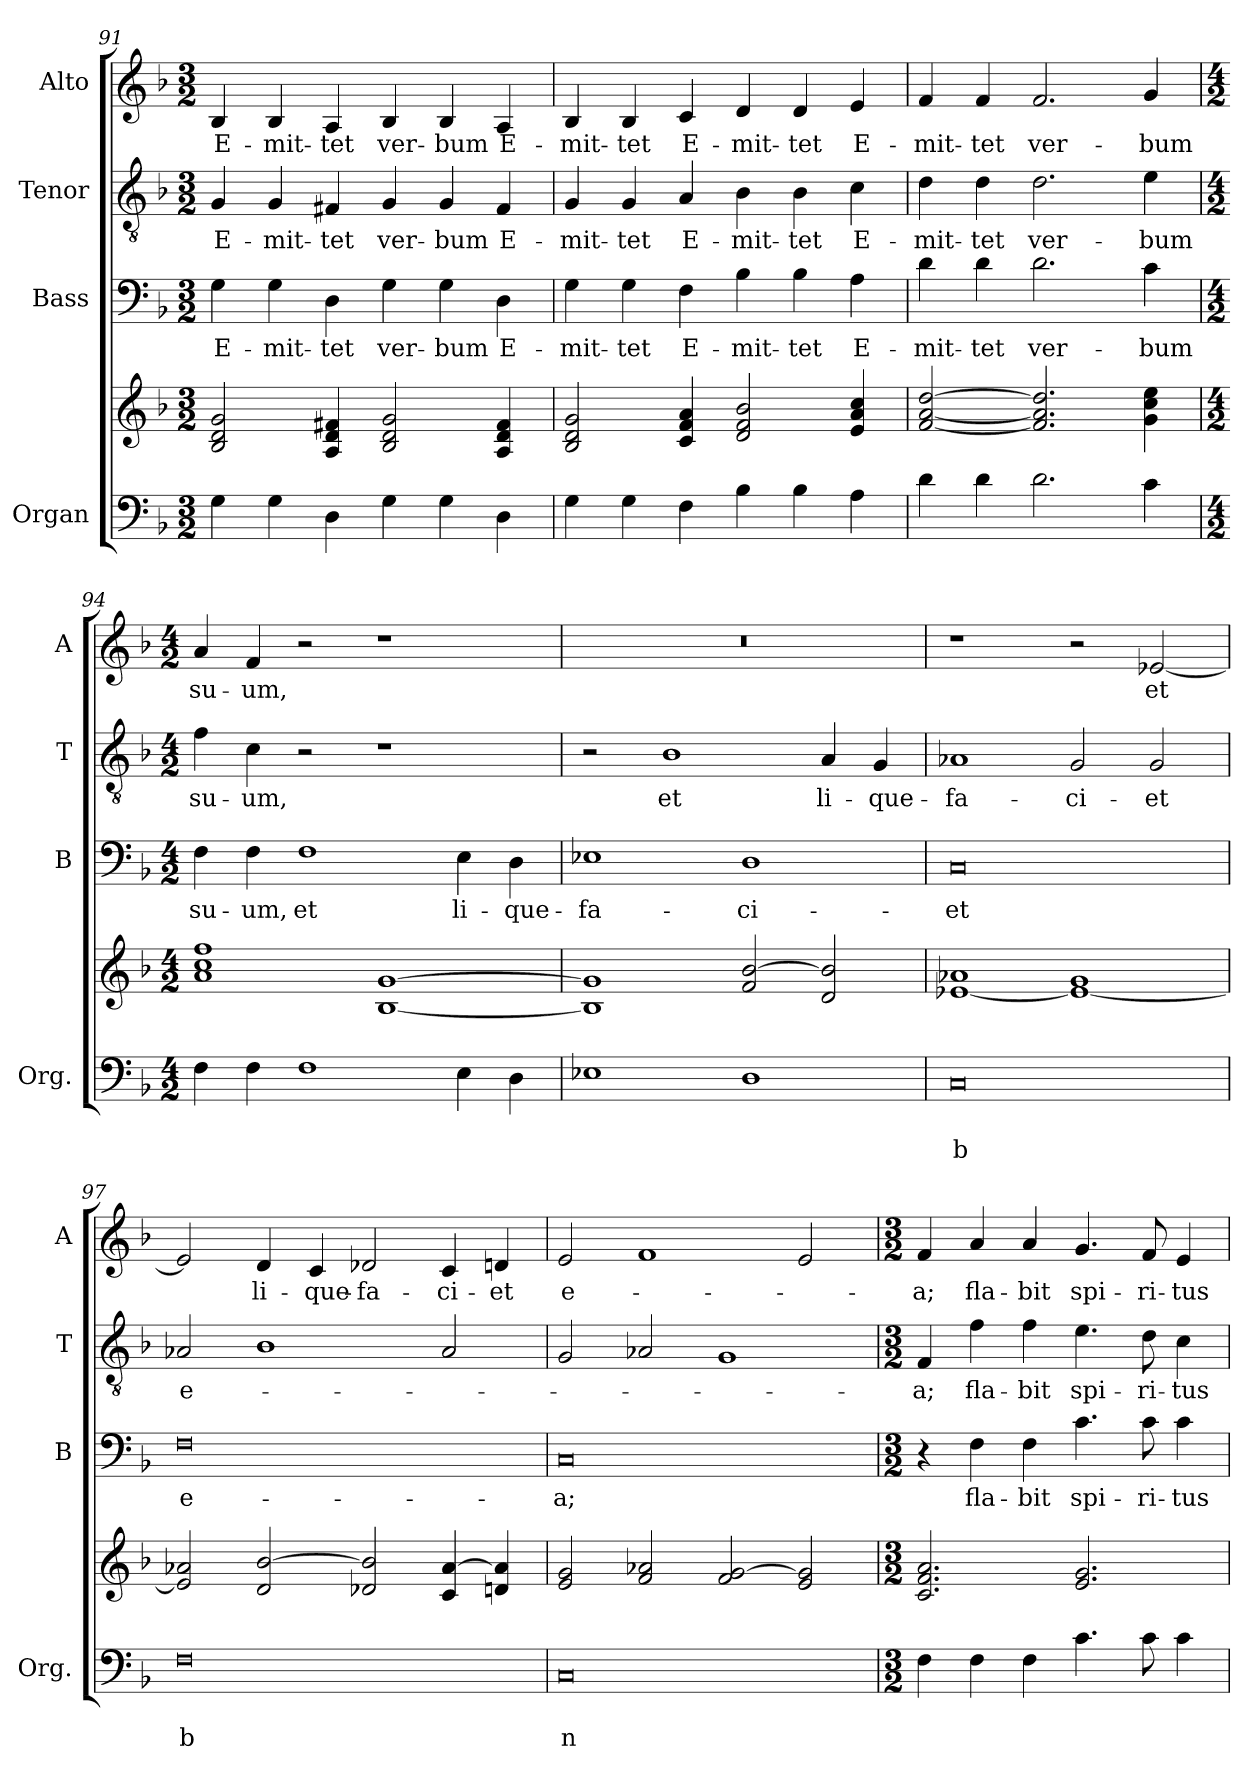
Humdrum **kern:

**kern	**text	**text	**kern	**kern	**text	**kern	**text	**kern	**text
*part4	*part4	*part4	*part4	*part3	*part3	*part2	*part2	*part1	*part1
*staff5	*staff5	*staff5	*staff4	*staff3	*staff3	*staff2	*staff2	*staff1	*staff1
*I"Organ	*	*	*	*I"Bass	*	*I"Tenor	*	*I"Alto	*
*I'Org.	*	*	*	*I'B	*	*I'T	*	*I'A	*
*clefF4	*	*	*clefG2	*clefF4	*	*clefGv2	*	*clefG2	*
*k[b-]	*	*	*k[b-]	*k[b-]	*	*k[b-]	*	*k[b-]	*
*F:	*	*	*F:	*F:	*	*F:	*	*F:	*
*M3/2	*	*	*M3/2	*M3/2	*	*M3/2	*	*M3/2	*
=91	=91	=91	=91	=91	=91	=91	=91	=91	=91
!	!	!	!	!	!LO:LY:b	!	!LO:LY:b	!	!LO:LY:b
4G\	.	.	2B-!/ 2d!/ 2g!/	4G\	-E-	4G/	-E-	4B-/	E-
!	!	!	!	!	!LO:LY:b	!	!LO:LY:b	!	!LO:LY:b
4G\	.	.	.	4G\	-mit-	4G/	-mit-	4B-/	-mit-
!	!	!	!	!	!LO:LY:b	!	!LO:LY:b	!	!LO:LY:b
4D\	.	.	4A!/ 4d!/ 4f#X!/	4D\	-tet	4F#X/	-tet	4A/	-tet
!	!	!	!	!	!LO:LY:b	!	!LO:LY:b	!	!LO:LY:b
4G\	.	.	2B-!/ 2d!/ 2g!/	4G\	ver-	4G/	ver-	4B-/	ver-
!	!	!	!	!	!LO:LY:b	!	!LO:LY:b	!	!LO:LY:b
4G\	.	.	.	4G\	-bum	4G/	-bum	4B-/	-bum
!	!	!	!	!	!LO:LY:b	!	!LO:LY:b	!	!LO:LY:b
4D\	.	.	4A!/ 4d!/ 4f#!/	4D\	E-	4F#/	E-	4A/	E-
!!LO:LB:g=z
=92	=92	=92	=92	=92	=92	=92	=92	=92	=92
!	!	!	!	!	!LO:LY:b	!	!LO:LY:b	!	!LO:LY:b
4G\	.	.	2B-!/ 2d!/ 2g!/	4G\	-mit-	4G/	-mit-	4B-/	-mit-
!	!	!	!	!	!LO:LY:b	!	!LO:LY:b	!	!LO:LY:b
4G\	.	.	.	4G\	-tet	4G/	-tet	4B-/	-tet
!	!	!	!	!	!LO:LY:b	!	!LO:LY:b	!	!LO:LY:b
4F\	.	.	4c!/ 4f!/ 4a!/	4F\	E-	4A/	E-	4c/	E-
!	!	!	!	!	!LO:LY:b	!	!LO:LY:b	!	!LO:LY:b
4B-\	.	.	2d!/ 2f!/ 2b-!/	4B-\	-mit-	4B-\	-mit-	4d/	-mit-
!	!	!	!	!	!LO:LY:b	!	!LO:LY:b	!	!LO:LY:b
4B-\	.	.	.	4B-\	-tet	4B-\	-tet	4d/	-tet
!	!	!	!	!	!LO:LY:b	!	!LO:LY:b	!	!LO:LY:b
4A\	.	.	4e!/ 4a!/ 4cc!/	4A\	E-	4c\	E-	4e/	E-
=93	=93	=93	=93	=93	=93	=93	=93	=93	=93
!	!	!	!	!	!LO:LY:b	!	!LO:LY:b	!	!LO:LY:b
4d\	.	.	[2f!/ [2a!/ [2dd!/	4d\	-mit-	4d\	-mit-	4f/	-mit-
!	!	!	!	!	!LO:LY:b	!	!LO:LY:b	!	!LO:LY:b
4d\	.	.	.	4d\	-tet	4d\	-tet	4f/	-tet
!	!	!	!	!	!LO:LY:b	!	!LO:LY:b	!	!LO:LY:b
2.d\	.	.	2.f!/] 2.a!/] 2.dd!/]	2.d\	ver-	2.d\	ver-	2.f/	ver-
!	!	!	!	!	!LO:LY:b	!	!LO:LY:b	!	!LO:LY:b
4c\	.	.	4g!\ 4cc!\ 4ee!\	4c\	-bum	4e\	-bum	4g/	-bum
=94	=94	=94	=94	=94	=94	=94	=94	=94	=94
*M4/2	*	*	*M4/2	*M4/2	*	*M4/2	*	*M4/2	*
!	!	!	!	!	!LO:LY:b	!	!LO:LY:b	!	!LO:LY:b
4F\	.	.	1a! 1cc! 1ff!	4F\	su-	4f\	su-	4a/	su-
!	!	!	!	!	!LO:LY:b	!	!LO:LY:b	!	!LO:LY:b
4F\	.	.	.	4F\	-um,	4c\	-um,	4f/	-um,
!	!	!	!	!	!LO:LY:b	!	!	!	!
1F	.	.	.	1F	et	2r	.	2r	.
.	.	.	[1B-! [1g!	.	.	1r	.	1r	.
!	!	!	!	!	!LO:LY:b	!	!	!	!
4E\	.	.	.	4E\	li-	.	.	.	.
!	!	!	!	!	!LO:LY:b	!	!	!	!
4D\	.	.	.	4D\	-que-	.	.	.	.
=95	=95	=95	=95	=95	=95	=95	=95	=95	=95
!	!	!	!	!	!LO:LY:b	!	!	!	!
1E-X	.	.	1B-!] 1g!]	1E-X	-fa-	2r	.	0r	.
!	!	!	!	!	!	!	!LO:LY:b	!	!
.	.	.	.	.	.	1B-	et	.	.
!	!	!	!	!	!LO:LY:b	!	!	!	!
1D	.	.	2f!/ [2b-!/	1D	-ci-	.	.	.	.
!	!	!	!	!	!	!	!LO:LY:b	!	!
.	.	.	2d!/ 2b-!/]	.	.	4A/	li-	.	.
!	!	!	!	!	!	!	!LO:LY:b	!	!
.	.	.	.	.	.	4G/	-que-	.	.
!!LO:LB:g=z
=96	=96	=96	=96	=96	=96	=96	=96	=96	=96
!	!	!LO:LY:b	!	!	!LO:LY:b	!	!LO:LY:b	!	!
0C	.	b	[1e-X! 1a-X!	0C	-et	1A-X	-fa-	1r	.
!	!	!	!	!	!	!	!LO:LY:b	!	!
.	.	.	1e-!_ 1g!	.	.	2G/	-ci-	2r	.
!	!	!	!	!	!	!	!LO:LY:b	!	!LO:LY:b
.	.	.	.	.	.	2G/	-et	[2e-X/	et
=97	=97	=97	=97	=97	=97	=97	=97	=97	=97
!	!	!LO:LY:b	!	!	!LO:LY:b	!	!LO:LY:b	!	!
0F	.	b	2e-!/] 2a-X!/	0F	e-	2A-X/	e-	2e-/]	.
!	!	!	!	!	!	!	!	!	!LO:LY:b
.	.	.	2d!/ [2b-!/	.	.	1B-	.	4d/	li-
!	!	!	!	!	!	!	!	!	!LO:LY:b
.	.	.	.	.	.	.	.	4c/	-que-
!	!	!	!	!	!	!	!	!	!LO:LY:b
.	.	.	2d-X!/ 2b-!/]	.	.	.	.	2d-X/	-fa-
!	!	!	!	!	!	!	!	!	!LO:LY:b
.	.	.	4c!/ [4a-!/	.	.	2A-/	.	4c/	-ci-
!	!	!	!	!	!	!	!	!	!LO:LY:b
.	.	.	4dn!/ 4a-!/]	.	.	.	.	4dn/	-et
=98	=98	=98	=98	=98	=98	=98	=98	=98	=98
!	!	!LO:LY:b	!	!	!LO:LY:b	!	!	!	!LO:LY:b
0C	.	n	2e!/ 2g!/	0C	-a;	2G/	.	2e/	e-
.	.	.	2f!/ 2a-X!/	.	.	2A-X/	.	1f	.
.	.	.	2f!/ [2g!/	.	.	1G	.	.	.
.	.	.	2e!/ 2g!/]	.	.	.	.	2e/	.
=99	=99	=99	=99	=99	=99	=99	=99	=99	=99
*M3/2	*	*	*M3/2	*M3/2	*	*M3/2	*	*M3/2	*
!	!	!	!	!	!	!	!LO:LY:b	!	!LO:LY:b
4F\	.	.	2.c!/ 2.f!/ 2.a!/	4r	.	4F/	a;	4f/	-a;
!	!	!	!	!	!LO:LY:b	!	!LO:LY:b	!	!LO:LY:b
4F\	.	.	.	4F\	fla-	4f\	fla-	4a/	fla-
!	!	!	!	!	!LO:LY:b	!	!LO:LY:b	!	!LO:LY:b
4F\	.	.	.	4F\	-bit	4f\	-bit	4a/	-bit
!	!	!	!	!	!LO:LY:b	!	!LO:LY:b	!	!LO:LY:b
4.c\	.	.	2.e!/ 2.g!/	4.c\	spi-	4.e\	spi-	4.g/	spi-
!	!	!	!	!	!LO:LY:b	!	!LO:LY:b	!	!LO:LY:b
8c\	.	.	.	8c\	-ri-	8d\	-ri-	8f/	-ri-
!	!	!	!	!	!LO:LY:b	!	!LO:LY:b	!	!LO:LY:b
4c\	.	.	.	4c\	-tus	4c\	-tus	4e/	-tus
=	=	=	=	=	=	=	=	=	=
*-	*-	*-	*-	*-	*-	*-	*-	*-	*-
